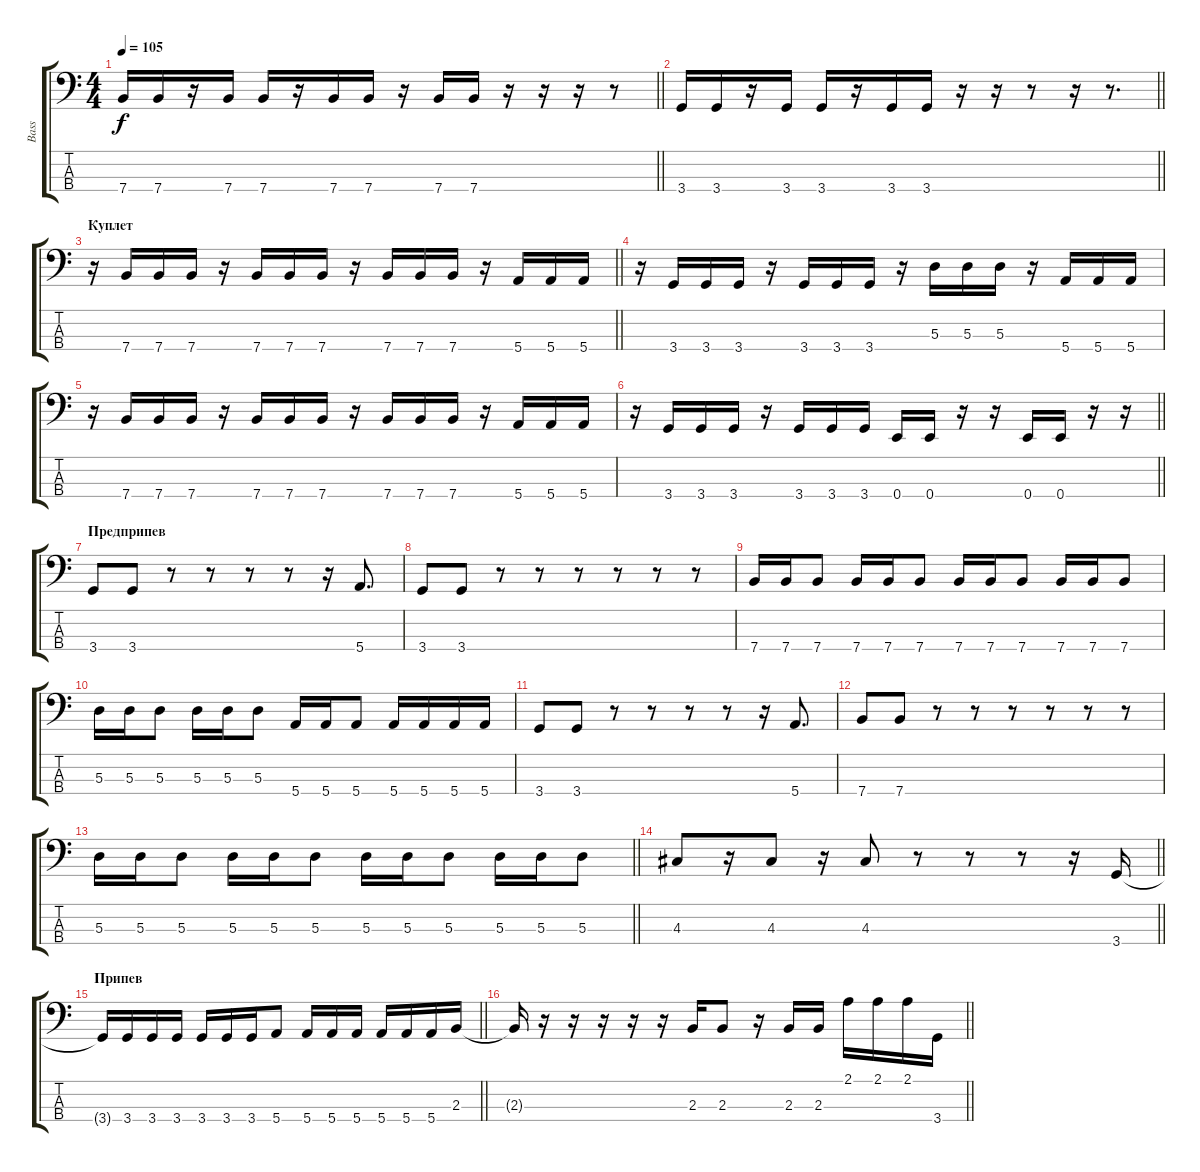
\track ("Bass" "Bass") {instrument electricbasspick}
\staff {score tabs}
\tuning (G2 D2 A1 E1) {hide}
\ts (4 4)
\tempo 105
\clef f4
\barLineRight lightlight
\ks c
7.4.16{dy f} 7.4.16 r.16 7.4.16 7.4.16 r.16 7.4.16 7.4.16 r.16 7.4.16 7.4.16 r.16 r.16 r.16 r.8 |
\section ("" "")
\barLineRight lightlight
3.4.16 3.4.16 r.16 3.4.16 3.4.16 r.16 3.4.16 3.4.16 r.16 r.16 r.8 r.16 r.8{d} |
\section ("" "Куплет")
\barLineRight lightlight
r.16 7.4.16 7.4.16 7.4.16 r.16 7.4.16 7.4.16 7.4.16 r.16 7.4.16 7.4.16 7.4.16 r.16 5.4.16 5.4.16 5.4.16 |
r.16 3.4.16 3.4.16 3.4.16 r.16 3.4.16 3.4.16 3.4.16 r.16 5.3.16 5.3.16 5.3.16 r.16 5.4.16 5.4.16 5.4.16 |
r.16 7.4.16 7.4.16 7.4.16 r.16 7.4.16 7.4.16 7.4.16 r.16 7.4.16 7.4.16 7.4.16 r.16 5.4.16 5.4.16 5.4.16 |
\barLineRight lightlight
r.16 3.4.16 3.4.16 3.4.16 r.16 3.4.16 3.4.16 3.4.16 0.4.16 0.4.16 r.16 r.16 0.4.16 0.4.16 r.16 r.16 |
\section ("" "Предприпев")
3.4.8 3.4.8 r.8 r.8 r.8 r.8 r.16 5.4.8{d} |
3.4.8 3.4.8 r.8 r.8 r.8 r.8 r.8 r.8 |
7.4.16 7.4.16 7.4.8 7.4.16 7.4.16 7.4.8 7.4.16 7.4.16 7.4.8 7.4.16 7.4.16 7.4.8 |
5.3.16 5.3.16 5.3.8 5.3.16 5.3.16 5.3.8 5.4.16 5.4.16 5.4.8 5.4.16 5.4.16 5.4.16 5.4.16 |
3.4.8 3.4.8 r.8 r.8 r.8 r.8 r.16 5.4.8{d} |
7.4.8 7.4.8 r.8 r.8 r.8 r.8 r.8 r.8 |
\barLineRight lightlight
5.3.16 5.3.16 5.3.8 5.3.16 5.3.16 5.3.8 5.3.16 5.3.16 5.3.8 5.3.16 5.3.16 5.3.8 |
\section ("" "")
\barLineRight lightlight
4.3.8 r.16 4.3.8 r.16 4.3.8 r.8 r.8 r.8 r.16 3.4.16 |
\section ("" "Припев")
\barLineRight lightlight
3.4{t}.16 3.4.16 3.4.16 3.4.16 3.4.16 3.4.16 3.4.16 5.4.8 5.4.16 5.4.16 5.4.16 5.4.16 5.4.16 5.4.16 2.3.16 |
\barLineRight lightlight
2.3{t}.16 r.16 r.16 r.16 r.16 r.16 2.3.16 2.3.8 r.16 2.3.16 2.3.16 2.1.16 2.1.16 2.1.16 3.4.16
